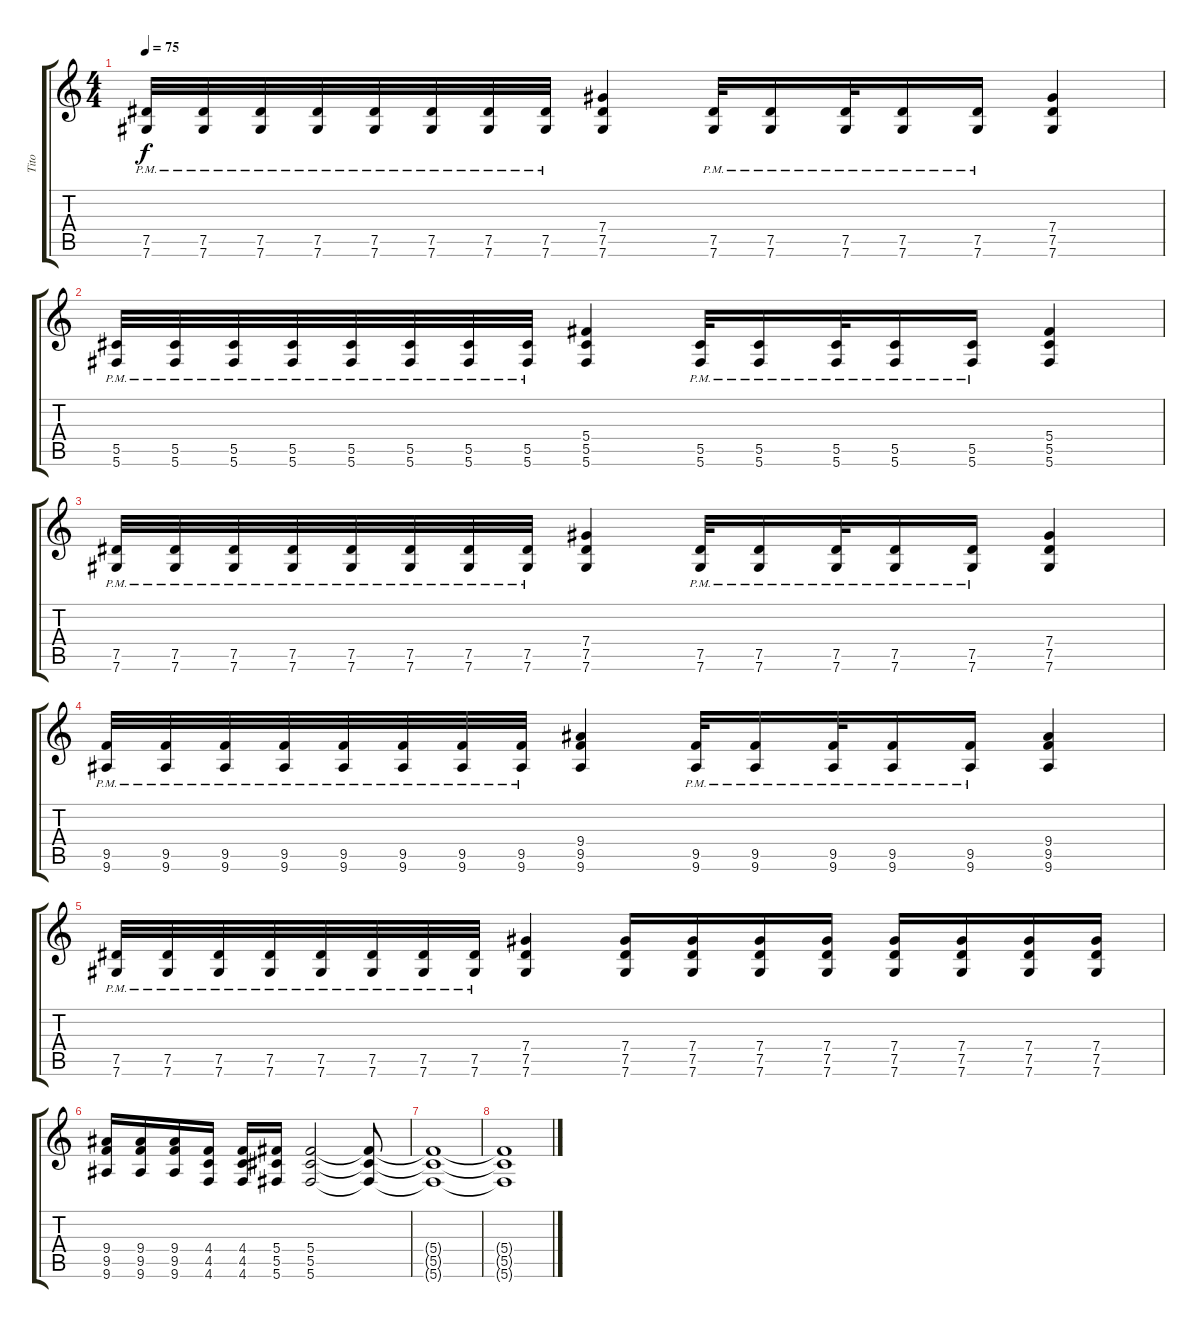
\track ("Tito" "Tito") {instrument distortionguitar}
\staff {score tabs}
\tuning (Eb4 Bb3 Gb3 Db3 Ab2 Db2) {hide}
\ts (4 4)
\tempo 75
\clef g2
\ks c
(7.5{pm} 7.6{pm}).32{dy f} (7.5{pm} 7.6{pm}).32 (7.5{pm} 7.6{pm}).32 (7.5{pm} 7.6{pm}).32 (7.5{pm} 7.6{pm}).32 (7.5{pm} 7.6{pm}).32 (7.5{pm} 7.6{pm}).32 (7.5{pm} 7.6{pm}).32 (7.4 7.5 7.6).4 (7.5{pm} 7.6{pm}).32 (7.5{pm} 7.6{pm}).16 (7.5{pm} 7.6{pm}).32 (7.5{pm} 7.6{pm}).16 (7.5{pm} 7.6{pm}).16 (7.4 7.5 7.6).4 |
(5.5{pm} 5.6{pm}).32 (5.5{pm} 5.6{pm}).32 (5.5{pm} 5.6{pm}).32 (5.5{pm} 5.6{pm}).32 (5.5{pm} 5.6{pm}).32 (5.5{pm} 5.6{pm}).32 (5.5{pm} 5.6{pm}).32 (5.5{pm} 5.6{pm}).32 (5.4 5.5 5.6).4 (5.5{pm} 5.6{pm}).32 (5.5{pm} 5.6{pm}).16 (5.5{pm} 5.6{pm}).32 (5.5{pm} 5.6{pm}).16 (5.5{pm} 5.6{pm}).16 (5.4 5.5 5.6).4 |
(7.5{pm} 7.6{pm}).32 (7.5{pm} 7.6{pm}).32 (7.5{pm} 7.6{pm}).32 (7.5{pm} 7.6{pm}).32 (7.5{pm} 7.6{pm}).32 (7.5{pm} 7.6{pm}).32 (7.5{pm} 7.6{pm}).32 (7.5{pm} 7.6{pm}).32 (7.4 7.5 7.6).4 (7.5{pm} 7.6{pm}).32 (7.5{pm} 7.6{pm}).16 (7.5{pm} 7.6{pm}).32 (7.5{pm} 7.6{pm}).16 (7.5{pm} 7.6{pm}).16 (7.4 7.5 7.6).4 |
(9.5{pm} 9.6{pm}).32 (9.5{pm} 9.6{pm}).32 (9.5{pm} 9.6{pm}).32 (9.5{pm} 9.6{pm}).32 (9.5{pm} 9.6{pm}).32 (9.5{pm} 9.6{pm}).32 (9.5{pm} 9.6{pm}).32 (9.5{pm} 9.6{pm}).32 (9.4 9.5 9.6).4 (9.5{pm} 9.6{pm}).32 (9.5{pm} 9.6{pm}).16 (9.5{pm} 9.6{pm}).32 (9.5{pm} 9.6{pm}).16 (9.5{pm} 9.6{pm}).16 (9.4 9.5 9.6).4 |
(7.5{pm} 7.6{pm}).32 (7.5{pm} 7.6{pm}).32 (7.5{pm} 7.6{pm}).32 (7.5{pm} 7.6{pm}).32 (7.5{pm} 7.6{pm}).32 (7.5{pm} 7.6{pm}).32 (7.5{pm} 7.6{pm}).32 (7.5{pm} 7.6{pm}).32 (7.4 7.5 7.6).4 (7.4 7.5 7.6).16 (7.4 7.5 7.6).16 (7.4 7.5 7.6).16 (7.4 7.5 7.6).16 (7.4 7.5 7.6).16 (7.4 7.5 7.6).16 (7.4 7.5 7.6).16 (7.4 7.5 7.6).16 |
(9.4 9.5 9.6).16 (9.4 9.5 9.6).16 (9.4 9.5 9.6).16 (4.4 4.5 4.6).16 (4.4 4.5 4.6).16 (5.4 5.5 5.6).16 (5.4 5.5 5.6).2{volume 0} (5.4{t} 5.5{t} 5.6{t}).8 |
(5.4{t} 5.5{t} 5.6{t}).1 |
(5.4{t} 5.5{t} 5.6{t}).1
